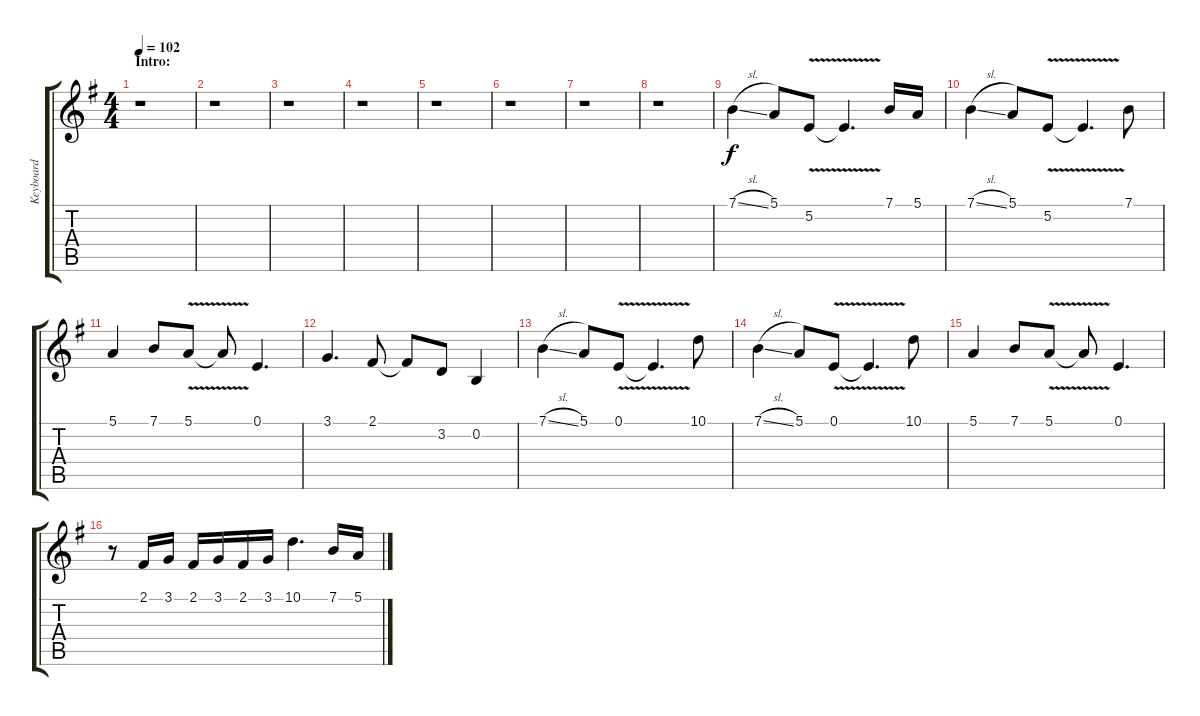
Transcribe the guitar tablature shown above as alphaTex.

\track ("Keyboard" "Keyboard") {instrument lead3calliope}
\staff {score tabs}
\tuning (E4 B3 G3 D3 A2 E2) {hide}
\ts (4 4)
\section ("" "Intro:")
\tempo 102
\clef g2
\ks eminor
r.1{dy f volume 13 balance 8 instrument lead1square} |
r.1 |
r.1 |
r.1 |
r.1 |
r.1 |
r.1 |
r.1 |
7.1{sl}.4 5.1.8 5.2{v}.8 5.2{t}.4{d} 7.1.16 5.1.16 |
7.1{sl}.4 5.1.8 5.2{v}.8 5.2{t}.4{d} 7.1.8 |
5.1.4 7.1.8 5.1{v}.8 5.1{t}.8 0.1.4{d} |
3.1.4{d} 2.1.8 2.1{t}.8 3.2.8 0.2.4 |
7.1{sl}.4 5.1.8 0.1{v}.8 0.1{t}.4{d} 10.1.8 |
7.1{sl}.4 5.1.8 0.1{v}.8 0.1{t}.4{d} 10.1.8 |
5.1.4 7.1.8 5.1{v}.8 5.1{t}.8 0.1.4{d} |
r.8 2.1.16 3.1.16 2.1.16 3.1.16 2.1.16 3.1.16 10.1.4{d} 7.1.16 5.1.16
